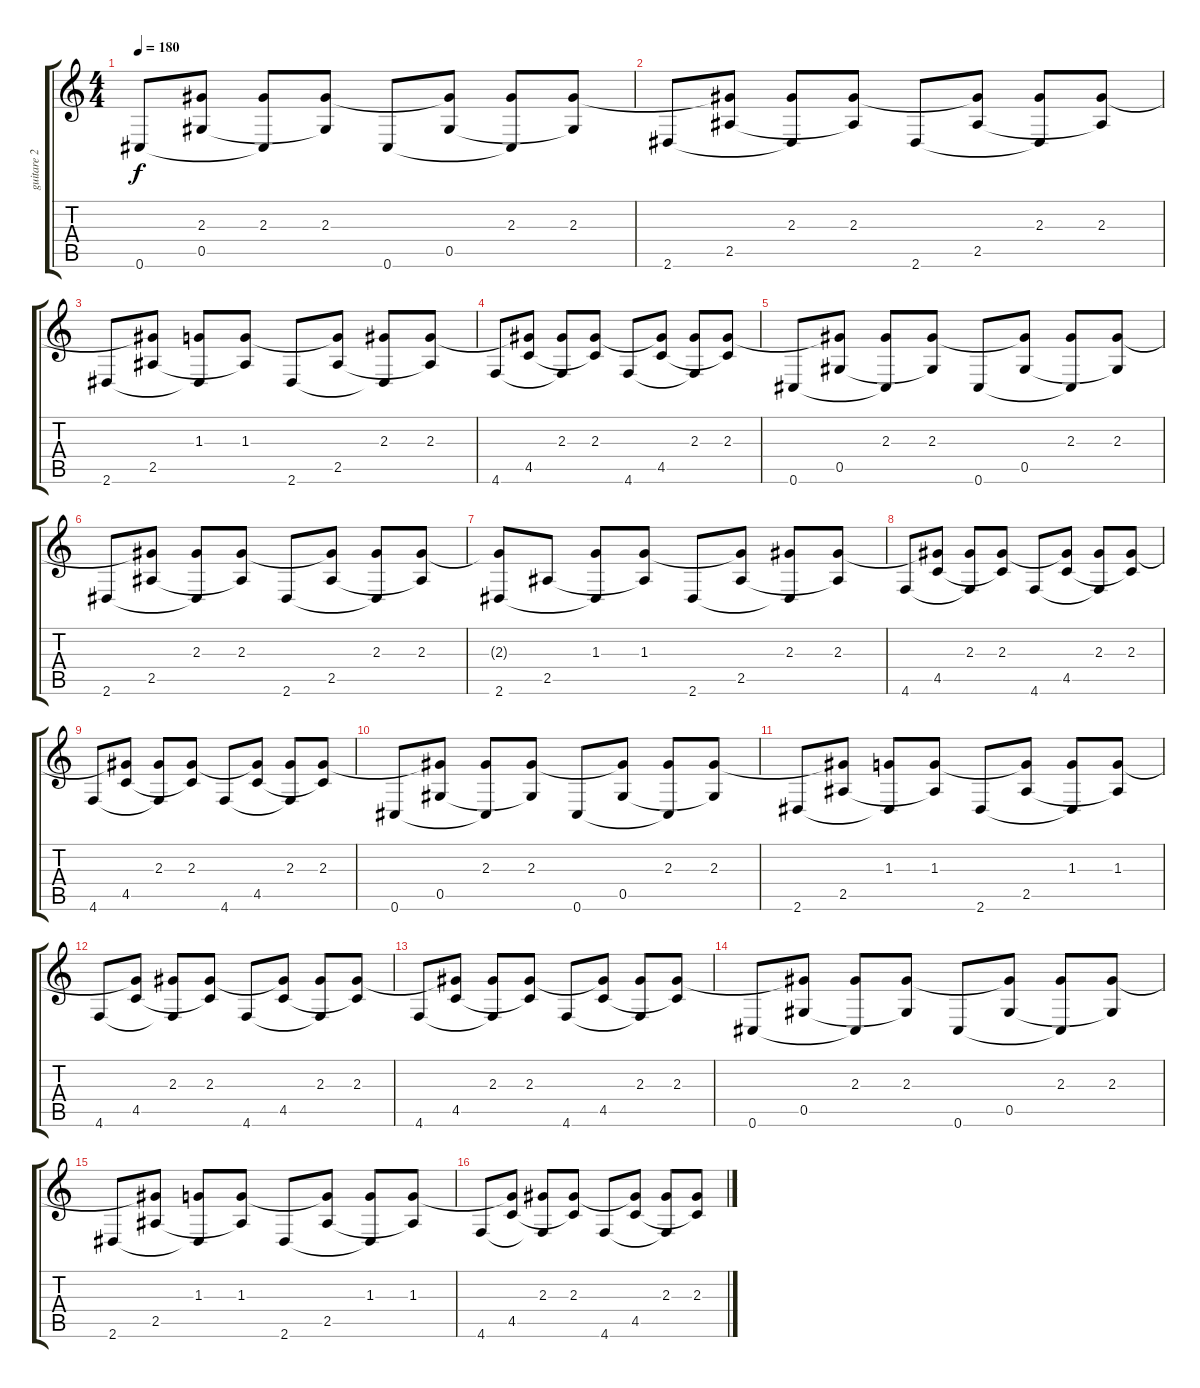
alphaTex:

\track ("guitare 2" "guitare 2") {instrument overdrivenguitar}
\staff {score tabs}
\tuning (Eb4 Bb3 Gb3 Db3 Ab2 Db2) {hide}
\ts (4 4)
\tempo 180
\clef g2
\ks c
0.6.8{dy f} (2.3{t} 0.5).8 (2.3 0.6{t}).8 (2.3 0.5{t}).8 0.6.8 (2.3{t} 0.5).8 (2.3 0.6{t}).8 (2.3 0.5{t}).8 |
2.6.8 (2.3{t} 2.5).8 (2.3 2.6{t}).8 (2.3 2.5{t}).8 2.6.8 (2.3{t} 2.5).8 (2.3 2.6{t}).8 (2.3 2.5{t}).8 |
2.6.8 (2.3{t} 2.5).8 (1.3 2.6{t}).8 (1.3 2.5{t}).8 2.6.8 (1.3{t} 2.5).8 (2.3 2.6{t}).8 (2.3 2.5{t}).8 |
4.6.8{volume 12 instrument electricguitarclean} (2.3{t} 4.5).8 (2.3 4.6{t}).8 (2.3 4.5{t}).8 4.6.8 (2.3{t} 4.5).8 (2.3 4.6{t}).8 (2.3 4.5{t}).8 |
0.6.8 (2.3{t} 0.5).8 (2.3 0.6{t}).8 (2.3 0.5{t}).8 0.6.8 (2.3{t} 0.5).8 (2.3 0.6{t}).8 (2.3 0.5{t}).8 |
2.6.8 (2.3{t} 2.5).8 (2.3 2.6{t}).8 (2.3 2.5{t}).8 2.6.8 (2.3{t} 2.5).8 (2.3 2.6{t}).8 (2.3 2.5{t}).8 |
(2.3{t} 2.6).8 2.5.8 (1.3 2.6{t}).8 (1.3 2.5{t}).8 2.6.8 (1.3{t} 2.5).8 (2.3 2.6{t}).8 (2.3 2.5{t}).8 |
4.6.8{volume 11 instrument electricguitarclean} (2.3{t} 4.5).8 (2.3 4.6{t}).8 (2.3 4.5{t}).8 4.6.8 (2.3{t} 4.5).8 (2.3 4.6{t}).8 (2.3 4.5{t}).8 |
4.6.8 (2.3{t} 4.5).8 (2.3 4.6{t}).8 (2.3 4.5{t}).8 4.6.8 (2.3{t} 4.5).8 (2.3 4.6{t}).8 (2.3 4.5{t}).8 |
0.6.8 (2.3{t} 0.5).8 (2.3 0.6{t}).8 (2.3 0.5{t}).8 0.6.8 (2.3{t} 0.5).8 (2.3 0.6{t}).8 (2.3 0.5{t}).8 |
2.6.8 (2.3{t} 2.5).8 (1.3 2.6{t}).8 (1.3 2.5{t}).8 2.6.8 (1.3{t} 2.5).8 (1.3 2.6{t}).8 (1.3 2.5{t}).8 |
4.6.8{volume 10 instrument electricguitarclean} (1.3{t} 4.5).8 (2.3 4.6{t}).8 (2.3 4.5{t}).8 4.6.8 (2.3{t} 4.5).8 (2.3 4.6{t}).8 (2.3 4.5{t}).8 |
4.6.8 (2.3{t} 4.5).8 (2.3 4.6{t}).8 (2.3 4.5{t}).8 4.6.8 (2.3{t} 4.5).8 (2.3 4.6{t}).8 (2.3 4.5{t}).8 |
0.6.8 (2.3{t} 0.5).8 (2.3 0.6{t}).8 (2.3 0.5{t}).8 0.6.8 (2.3{t} 0.5).8 (2.3 0.6{t}).8 (2.3 0.5{t}).8 |
2.6.8 (2.3{t} 2.5).8 (1.3 2.6{t}).8 (1.3 2.5{t}).8 2.6.8 (1.3{t} 2.5).8 (1.3 2.6{t}).8 (1.3 2.5{t}).8 |
4.6.8{volume 9 instrument electricguitarclean} (1.3{t} 4.5).8 (2.3 4.6{t}).8 (2.3 4.5{t}).8 4.6.8 (2.3{t} 4.5).8 (2.3 4.6{t}).8 (2.3 4.5{t}).8
